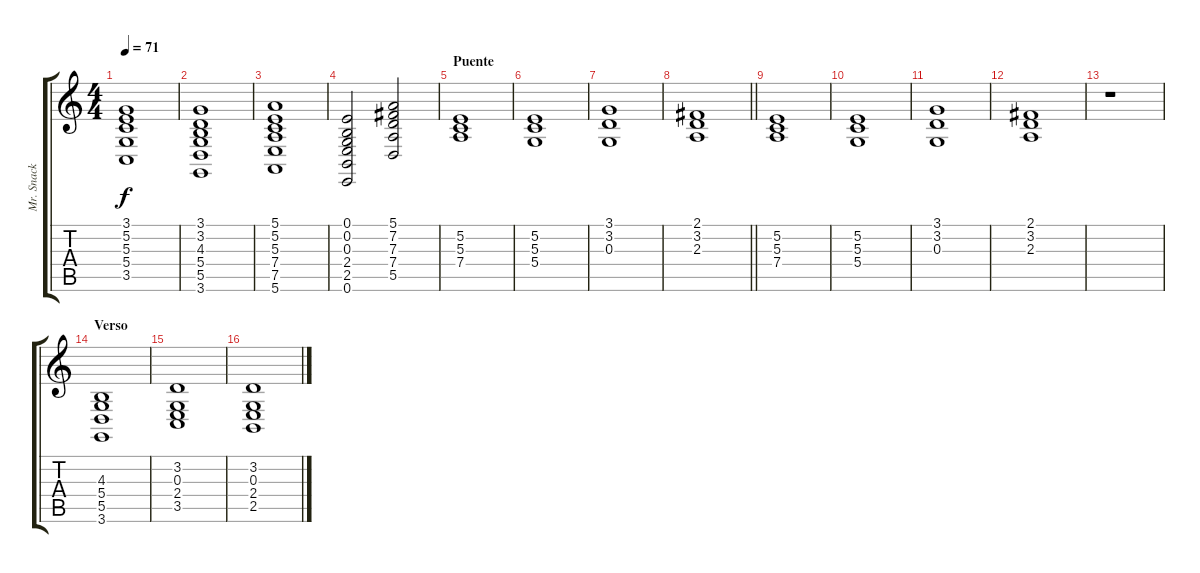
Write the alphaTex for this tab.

\track ("Mr. Snack" "Mr. Snack") {instrument stringensemble1}
\staff {score tabs}
\tuning (E4 B3 G3 D3 A2 E2) {hide}
\ts (4 4)
\tempo 71
\clef g2
\ks c
(3.1 5.2 5.3 5.4 3.5).1{dy f} |
(3.1 3.2 4.3 5.4 5.5 3.6).1 |
(5.1 5.2 5.3 7.4 7.5 5.6).1 |
(0.1 0.2 0.3 2.4 2.5 0.6).2 (5.1 7.2 7.3 7.4 5.5).2 |
\section ("" "Puente ")
(5.2 5.3 7.4).1 |
(5.2 5.3 5.4).1 |
(3.1 3.2 0.3).1 |
\barLineRight lightlight
(2.1 3.2 2.3).1 |
(5.2 5.3 7.4).1 |
(5.2 5.3 5.4).1 |
(3.1 3.2 0.3).1 |
(2.1 3.2 2.3).1 |
r.1 |
\section ("" "Verso")
(4.3 5.4 5.5 3.6).1 |
(3.2 0.3 2.4 3.5).1 |
(3.2 0.3 2.4 2.5).1
